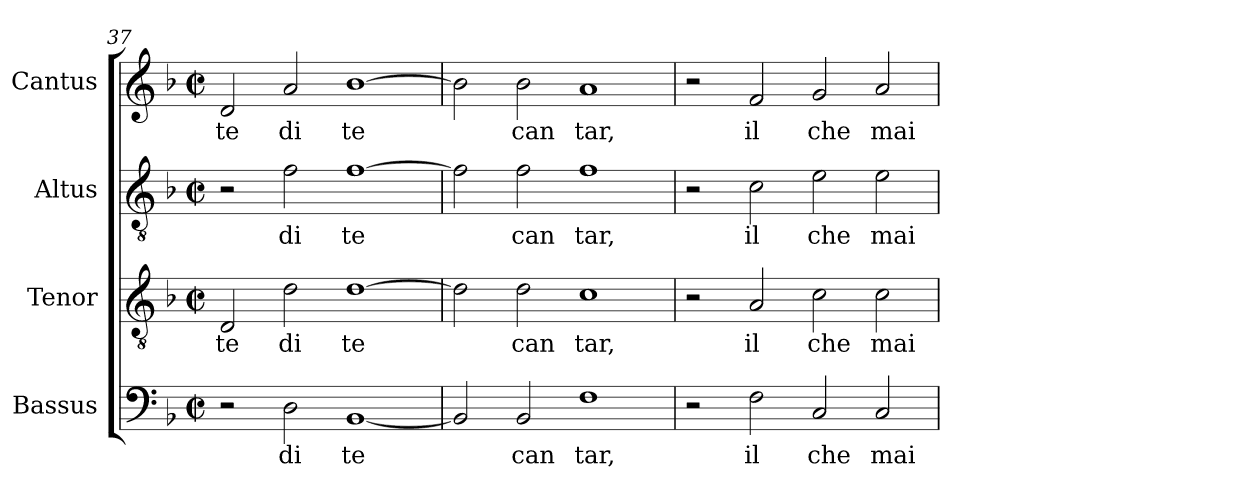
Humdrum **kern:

**kern	**text	**kern	**text	**kern	**text	**kern	**text
*part4	*part4	*part3	*part3	*part2	*part2	*part1	*part1
*staff4	*staff4	*staff3	*staff3	*staff2	*staff2	*staff1	*staff1
*I"Bassus	*	*I"Tenor	*	*I"Altus	*	*I"Cantus	*
!!LO:LB:g=z
*clefF4	*	*clefGv2	*	*clefGv2	*	*clefG2	*
*k[b-]	*	*k[b-]	*	*k[b-]	*	*k[b-]	*
*F:	*	*F:	*	*F:	*	*F:	*
*M2/2	*	*M2/2	*	*M2/2	*	*M2/2	*
*met(c|)	*	*met(c|)	*	*met(c|)	*	*met(c|)	*
=37	=37	=37	=37	=37	=37	=37	=37
!	!	!	!LO:LY:b:cj	!	!	!	!LO:LY:b:cj
2r	.	2D/	-te	2r	.	2d/	te
!	!LO:LY:b:cj	!	!LO:LY:b:cj	!	!LO:LY:b:cj	!	!LO:LY:b:cj
2D\	di	2d\	di	2f\	di	2a/	di
!	!LO:LY:b:cj	!	!LO:LY:b:cj	!	!LO:LY:b:cj	!	!LO:LY:b:cj
[<1BB-	te	[>1d	te	[>1f	te	[>1b-	te
=38	=38	=38	=38	=38	=38	=38	=38
2BB-/]	.	2d\]	.	2f\]	.	2b-\]	.
!	!LO:LY:b:cj	!	!LO:LY:b:cj	!	!LO:LY:b:cj	!	!LO:LY:b:cj
2BB-/	can	2d\	can	2f\	can	2b-\	can
!	!LO:LY:b:cj	!	!LO:LY:b:cj	!	!LO:LY:b:cj	!	!LO:LY:b:cj
1F	tar,	1c	tar,	1f	tar,	1a	tar,
=39	=39	=39	=39	=39	=39	=39	=39
2r	.	2r	.	2r	.	2r	.
!	!LO:LY:b:cj	!	!LO:LY:b:cj	!	!LO:LY:b:cj	!	!LO:LY:b:cj
2F\	il	2A/	il	2c\	il	2f/	il
!	!LO:LY:b:cj	!	!LO:LY:b:cj	!	!LO:LY:b:cj	!	!LO:LY:b:cj
2C/	che	2c\	che	2e\	che	2g/	che
!	!LO:LY:b:cj	!	!LO:LY:b:cj	!	!LO:LY:b:cj	!	!LO:LY:b:cj
2C/	mai	2c\	mai	2e\	mai	2a/	mai
=	=	=	=	=	=	=	=
*-	*-	*-	*-	*-	*-	*-	*-
